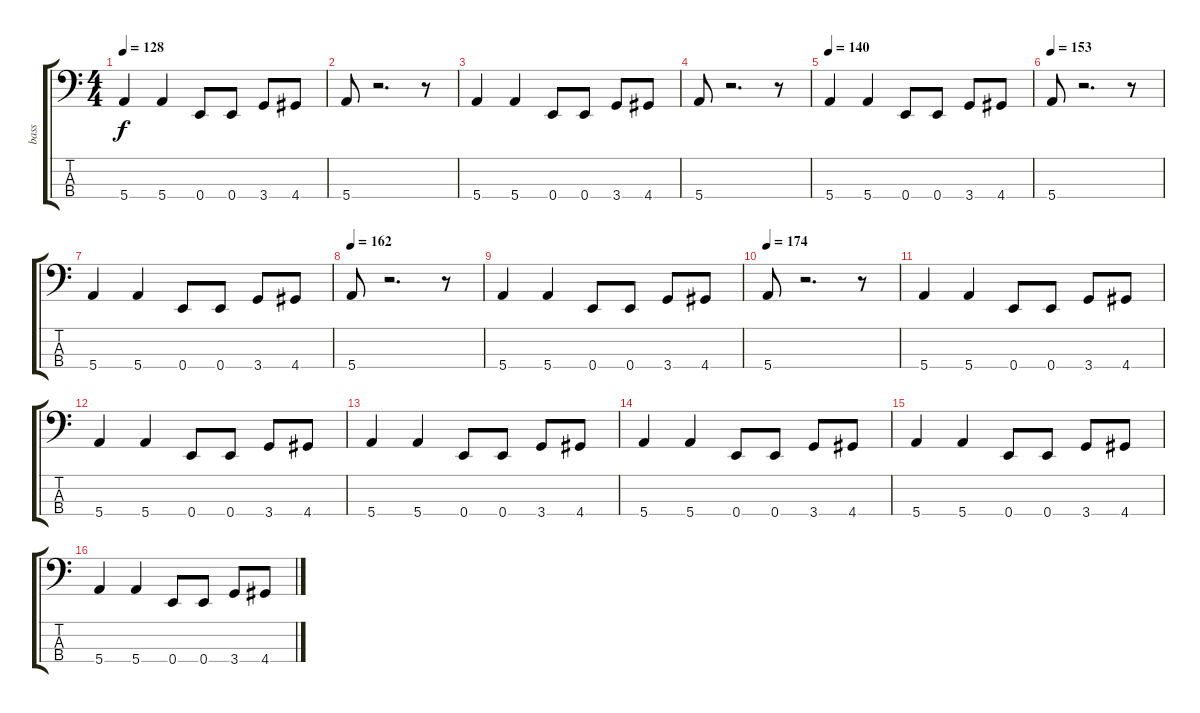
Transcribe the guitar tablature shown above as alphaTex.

\track ("bass" "bass") {instrument electricbassfinger}
\staff {score tabs}
\tuning (G2 D2 A1 E1) {hide}
\ts (4 4)
\tempo 128
\clef f4
\ks c
5.4.4{dy f} 5.4.4 0.4.8 0.4.8 3.4.8 4.4.8 |
5.4.8 r.2{d} r.8 |
5.4.4 5.4.4 0.4.8 0.4.8 3.4.8 4.4.8 |
5.4.8 r.2{d} r.8 |
\tempo 140
5.4.4 5.4.4 0.4.8 0.4.8 3.4.8 4.4.8 |
\tempo 153
5.4.8 r.2{d} r.8 |
5.4.4 5.4.4 0.4.8 0.4.8 3.4.8 4.4.8 |
\tempo 162
5.4.8 r.2{d} r.8 |
5.4.4 5.4.4 0.4.8 0.4.8 3.4.8 4.4.8 |
\tempo 174
5.4.8 r.2{d} r.8 |
5.4.4 5.4.4 0.4.8 0.4.8 3.4.8 4.4.8 |
5.4.4 5.4.4 0.4.8 0.4.8 3.4.8 4.4.8 |
5.4.4 5.4.4 0.4.8 0.4.8 3.4.8 4.4.8 |
5.4.4 5.4.4 0.4.8 0.4.8 3.4.8 4.4.8 |
5.4.4 5.4.4 0.4.8 0.4.8 3.4.8 4.4.8 |
5.4.4 5.4.4 0.4.8 0.4.8 3.4.8 4.4.8
